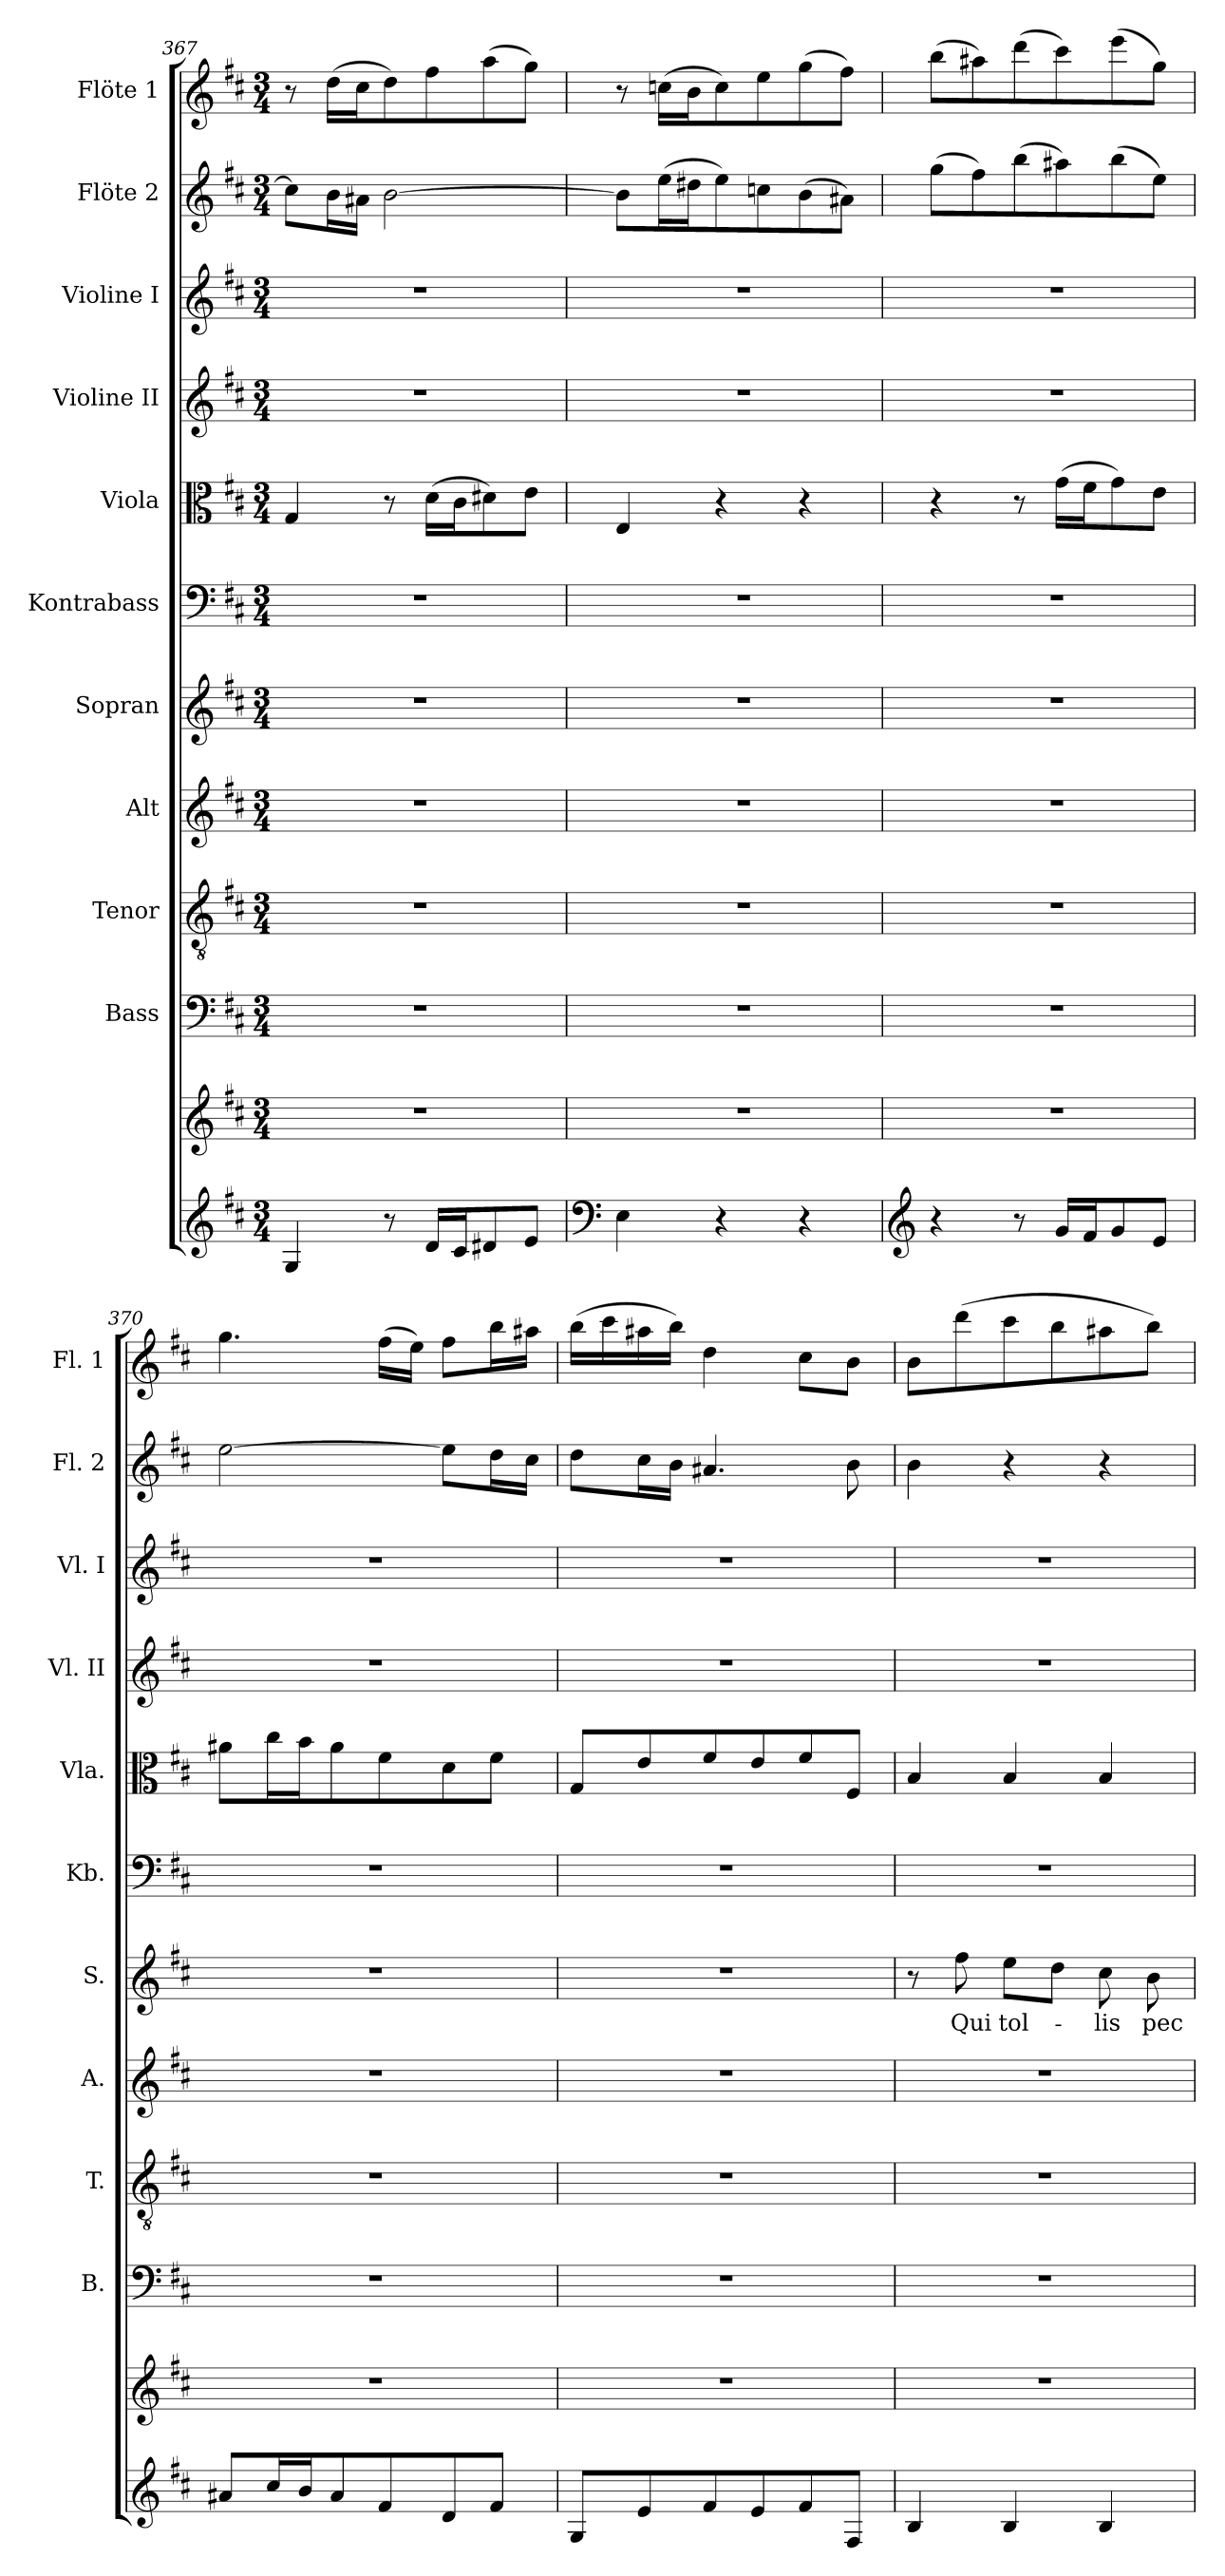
**kern	**kern	**kern	**kern	**kern	**kern	**text	**kern	**kern	**kern	**kern	**kern	**kern
*part11	*part11	*part10	*part9	*part8	*part7	*part7	*part6	*part5	*part4	*part3	*part2	*part1
*staff12	*staff11	*staff10	*staff9	*staff8	*staff7	*staff7	*staff6	*staff5	*staff4	*staff3	*staff2	*staff1
*	*	*I"Bass	*I"Tenor	*I"Alt	*I"Sopran	*	*I"Kontrabass	*I"Viola	*I"Violine II	*I"Violine I	*I"Flöte 2	*I"Flöte 1
*	*	*I'B.	*I'T.	*I'A.	*I'S.	*	*I'Kb.	*I'Vla.	*I'Vl. II	*I'Vl. I	*I'Fl. 2	*I'Fl. 1
*clefG2	*clefG2	*clefF4	*clefGv2	*clefG2	*clefG2	*	*clefF4	*clefC3	*clefG2	*clefG2	*clefG2	*clefG2
*	*	*	*	*	*	*	*ITrd7c12	*	*	*	*	*
*k[f#c#]	*k[f#c#]	*k[f#c#]	*k[f#c#]	*k[f#c#]	*k[f#c#]	*	*k[f#c#]	*k[f#c#]	*k[f#c#]	*k[f#c#]	*k[f#c#]	*k[f#c#]
*D:	*D:	*D:	*D:	*D:	*D:	*	*D:	*D:	*D:	*D:	*D:	*D:
*M3/4	*M3/4	*M3/4	*M3/4	*M3/4	*M3/4	*	*M3/4	*M3/4	*M3/4	*M3/4	*M3/4	*M3/4
=367	=367	=367	=367	=367	=367	=367	=367	=367	=367	=367	=367	=367
4G/	2.r	2.r	2.r	2.r	2.r	.	2.r	4G/	2.r	2.r	8cc#\L]	8r
.	.	.	.	.	.	.	.	.	.	.	16b\L	(>16dd\LL
.	.	.	.	.	.	.	.	.	.	.	16a#X\JJ	16cc#\J
8r	.	.	.	.	.	.	.	8r	.	.	[2b\	8dd\)
16d/LL	.	.	.	.	.	.	.	(>16d\LL	.	.	.	8ff#\
16c#/J	.	.	.	.	.	.	.	16c#\J	.	.	.	.
8d#X/	.	.	.	.	.	.	.	8d#X\)	.	.	.	(>8aa\
8e/J	.	.	.	.	.	.	.	8e\J	.	.	.	8gg\J)
=368	=368	=368	=368	=368	=368	=368	=368	=368	=368	=368	=368	=368
*clefF4	*	*	*	*	*	*	*	*	*	*	*	*
4E\	2.r	2.r	2.r	2.r	2.r	.	2.r	4E/	2.r	2.r	8b\L]	8r
.	.	.	.	.	.	.	.	.	.	.	(>16ee\L	(>16ccn\LL
.	.	.	.	.	.	.	.	.	.	.	16dd#X\J	16b\J
4r	.	.	.	.	.	.	.	4r	.	.	8ee\)	8cc\)
.	.	.	.	.	.	.	.	.	.	.	8ccn\	8ee\
4r	.	.	.	.	.	.	.	4r	.	.	(>8b\	(>8gg\
.	.	.	.	.	.	.	.	.	.	.	8a#X\J)	8ff#\J)
=369	=369	=369	=369	=369	=369	=369	=369	=369	=369	=369	=369	=369
*clefG2	*	*	*	*	*	*	*	*	*	*	*	*
4r	2.r	2.r	2.r	2.r	2.r	.	2.r	4r	2.r	2.r	(>8gg\L	(>8bb\L
.	.	.	.	.	.	.	.	.	.	.	8ff#\)	8aa#X\)
8r	.	.	.	.	.	.	.	8r	.	.	(>8bb\	(>8ddd\
16g/LL	.	.	.	.	.	.	.	(>16g\LL	.	.	8aa#X\)	8ccc#\)
16f#/J	.	.	.	.	.	.	.	16f#\J	.	.	.	.
8g/	.	.	.	.	.	.	.	8g\)	.	.	(>8bb\	(>8eee\
8e/J	.	.	.	.	.	.	.	8e\J	.	.	8ee\J)	8gg\J)
!!LO:PB:g=z
=370	=370	=370	=370	=370	=370	=370	=370	=370	=370	=370	=370	=370
8a#X/L	2.r	2.r	2.r	2.r	2.r	.	2.r	8a#X\L	2.r	2.r	[2ee\	4.gg\
16cc#/L	.	.	.	.	.	.	.	16cc#\L	.	.	.	.
16b/J	.	.	.	.	.	.	.	16b\J	.	.	.	.
8a#/	.	.	.	.	.	.	.	8a#\	.	.	.	.
8f#/	.	.	.	.	.	.	.	8f#\	.	.	.	(>16ff#\LL
.	.	.	.	.	.	.	.	.	.	.	.	16ee\JJ)
8d/	.	.	.	.	.	.	.	8d\	.	.	8ee\L]	8ff#\L
8f#/J	.	.	.	.	.	.	.	8f#\J	.	.	16dd\L	16bb\L
.	.	.	.	.	.	.	.	.	.	.	16cc#\JJ	16aa#X\JJ
=371	=371	=371	=371	=371	=371	=371	=371	=371	=371	=371	=371	=371
8G/L	2.r	2.r	2.r	2.r	2.r	.	2.r	8G/L	2.r	2.r	8dd\L	(>16bb\LL
.	.	.	.	.	.	.	.	.	.	.	.	16ccc#\
8e/	.	.	.	.	.	.	.	8e/	.	.	16cc#\L	16aa#X\
.	.	.	.	.	.	.	.	.	.	.	16b\JJ	16bb\JJ)
8f#/	.	.	.	.	.	.	.	8f#/	.	.	4.a#X/	4dd\
8e/	.	.	.	.	.	.	.	8e/	.	.	.	.
8f#/	.	.	.	.	.	.	.	8f#/	.	.	.	8cc#\L
8F#/J	.	.	.	.	.	.	.	8F#/J	.	.	8b\	8b\J
=372	=372	=372	=372	=372	=372	=372	=372	=372	=372	=372	=372	=372
4B/	2.r	2.r	2.r	2.r	8r	.	2.r	4B/	2.r	2.r	4b\	8b\L
!	!	!	!	!	!	!LO:LY:b	!	!	!	!	!	!
.	.	.	.	.	8ff#\	Qui	.	.	.	.	.	(>8ddd\
!	!	!	!	!	!	!LO:LY:b	!	!	!	!	!	!
4B/	.	.	.	.	8ee\L	tol-	.	4B/	.	.	4r	8ccc#\
.	.	.	.	.	8dd\J	.	.	.	.	.	.	8bb\
!	!	!	!	!	!	!LO:LY:b	!	!	!	!	!	!
4B/	.	.	.	.	8cc#\	-lis	.	4B/	.	.	4r	8aa#X\
!	!	!	!	!	!	!LO:LY:b	!	!	!	!	!	!
.	.	.	.	.	8b\	pec-	.	.	.	.	.	8bb\J)
=	=	=	=	=	=	=	=	=	=	=	=	=
*-	*-	*-	*-	*-	*-	*-	*-	*-	*-	*-	*-	*-
